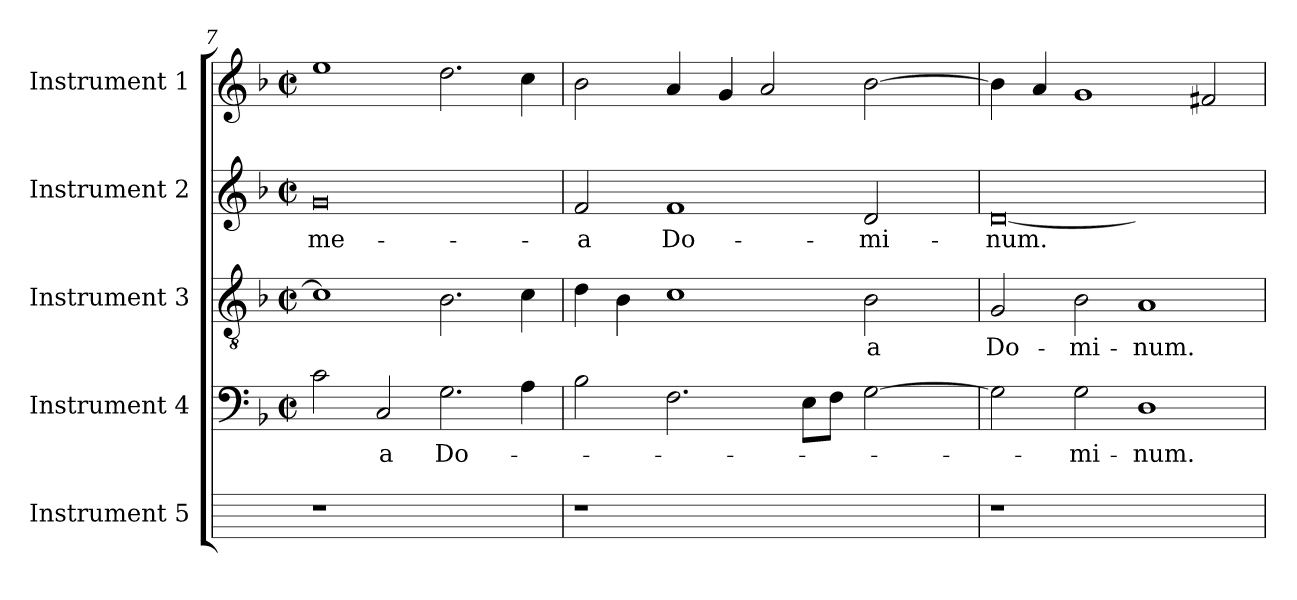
**kern	**kern	**text	**kern	**text	**kern	**text	**kern
*part5	*part4	*part4	*part3	*part3	*part2	*part2	*part1
*staff5	*staff4	*staff4	*staff3	*staff3	*staff2	*staff2	*staff1
*I"Instrument 5	*I"Instrument 4	*	*I"Instrument 3	*	*I"Instrument 2	*	*I"Instrument 1
*	*clefF4	*	*clefGv2	*	*clefG2	*	*clefG2
*ITrd-3c-5	*	*	*	*	*	*	*ITrd-3c-5
*	*k[b-]	*	*k[b-]	*	*k[b-]	*	*k[b-e-]
*	*F:	*	*F:	*	*F:	*	*B-:
*	*M2/2	*	*M2/2	*	*M2/2	*	*M2/2
*	*met(c|)	*	*met(c|)	*	*met(c|)	*	*met(c|)
=7	=7	=7	=7	=7	=7	=7	=7
!	!	!	!	!	!	!LO:LY:b:cj	!
1r	2c\	.	1c]	.	0g	me-	1aa
!	!	!LO:LY:b:cj	!	!	!	!	!
.	2C/	-a	.	.	.	.	.
!	!	!LO:LY:b	!	!	!	!	!
1ryy	2.G\	Do-	2.B-\	.	.	.	2.gg\
.	4A\	.	4c\	.	.	.	4ff\
!!LO:LB:g=z
=8	=8	=8	=8	=8	=8	=8	=8
!	!	!	!	!	!	!LO:LY:b:cj	!
*	*^	*	*	*	*	*	*^
1r	2B-\	2ryy	.	4d\	.	2f/	-a	2ee-\	4...ryy
.	.	.	.	4B-\	.	.	.	.	.
.	.	.	.	.	.	.	.	.	1ryy
!	!	!	!	!	!	!	!LO:LY:b:cj	!	!
.	2.F\	32.ryy	.	1c	.	1f	Do-	4dd/	.
.	.	1ryy	.	.	.	.	.	.	.
.	.	.	.	.	.	.	.	4cc/	.
1ryy	.	.	.	.	.	.	.	2dd/	.
.	8E\L	.	.	.	.	.	.	.	.
.	8F\J	.	.	.	.	.	.	.	.
.	.	.	.	.	.	.	.	.	2ryy
!	!	!	!	!	!LO:LY:b:cj	!	!LO:LY:b:cj	!	!
.	[>2G\	.	.	2B-\	-a	2d/	-mi-	[>2ee-\	.
.	.	4ryy	.	.	.	.	.	.	.
.	.	8ryy	.	.	.	.	.	.	.
.	.	16ryy	.	.	.	.	.	.	.
.	.	.	.	.	.	.	.	.	32ryy
.	.	64ryy	.	.	.	.	.	.	.
=9	=9	=9	=9	=9	=9	=9	=9	=9	=9
!	!	!	!	!	!LO:LY:b:cj	!	!LO:LY:b	!	!
*	*v	*v	*	*	*	*	*	*v	*v
1r	2G\]	.	2G/	Do-	[<0d	-num.	4ee-\]
.	.	.	.	.	.	.	4dd/
!	!	!LO:LY:b:cj	!	!LO:LY:b:cj	!	!	!
.	2G\	-mi-	2B-\	-mi-	.	.	1cc
!	!	!LO:LY:b	!	!LO:LY:b	!	!	!
1ryy	1D	-num.	1A	-num.	.	.	.
.	.	.	.	.	.	.	2b/
=	=	=	=	=	=	=	=
*-	*-	*-	*-	*-	*-	*-	*-
